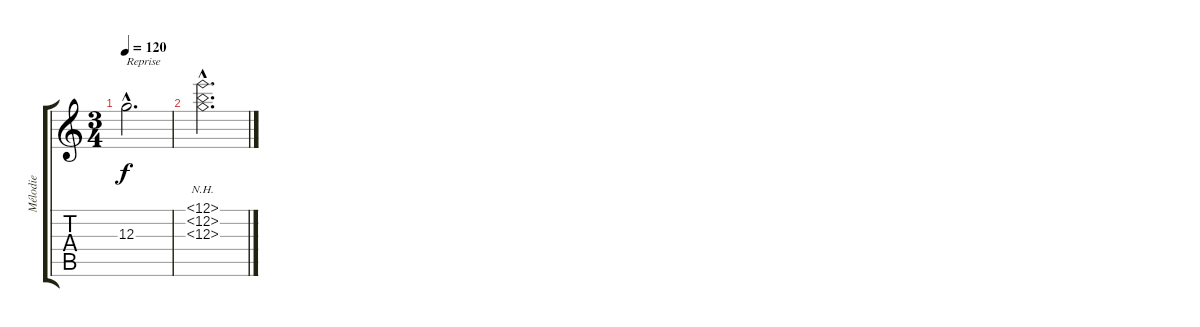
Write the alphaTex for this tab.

\track ("Mélodie" "Mélodie") {instrument acousticguitarnylon}
\staff {score tabs}
\tuning (E4 B3 G3 D3 A2 E2) {hide}
\ts (3 4)
\tempo 120
\clef g2
\ks c
12.3{hac t}.2{d txt "Reprise" dy f} |
(12.1{nh hac} 12.2{nh hac} 12.3{nh hac}).2{d}
